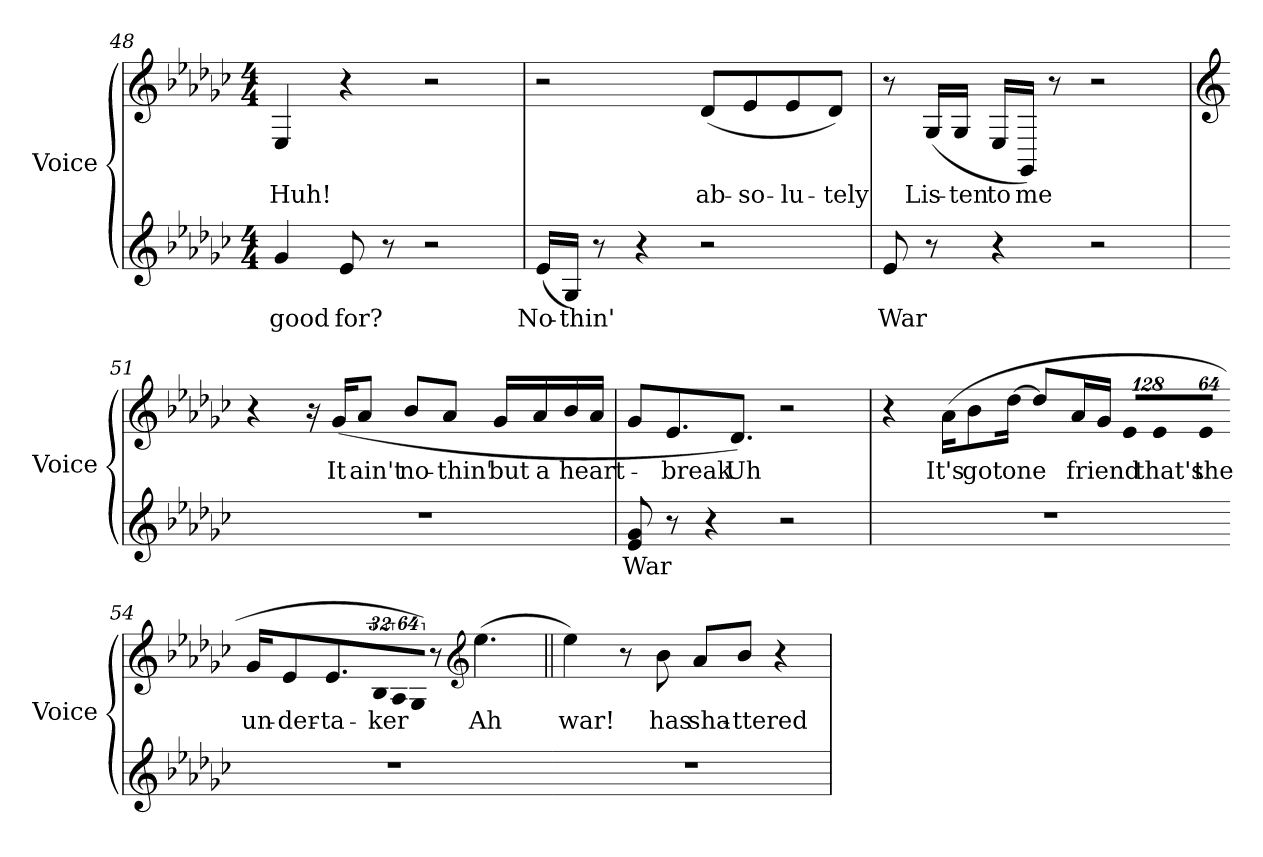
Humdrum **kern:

**kern	**text	**kern	**text
*part2	*part2	*part1	*part1
*staff2	*staff2	*staff1	*staff1
*I"Voice	*	*I"Voice	*
*I'Voice	*	*I'Voice	*
!!LO:PB:g=z
*clefG2	*	*clefG2	*
*k[b-e-a-d-g-c-]	*	*k[b-e-a-d-g-c-]	*
*e-:	*	*e-:	*
*M4/4	*	*M4/4	*
=48	=48	=48	=48
!	!LO:LY:b:color=#000000	!	!
!	!	!	!LO:LY:b:color=#000000
4g-i/	good	4E-i/	Huh!
!	!LO:LY:b:color=#000000	!	!
8e-i/	for?	4r	.
8r	.	.	.
2r	.	2r	.
=49	=49	=49	=49
!	!LO:LY:b:color=#000000	!	!
(16e-i/LL	No-	2r	.
!	!LO:LY:b:color=#000000	!	!
16G-i/JJ)	-thin'	.	.
8r	.	.	.
4r	.	.	.
!	!	!	!LO:LY:b:color=#000000
2r	.	(8d-i/L	ab-
!	!	!	!LO:LY:b:color=#000000
.	.	8e-i/	-so-
!	!	!	!LO:LY:b:color=#000000
.	.	8e-i/	-lu-
!	!	!	!LO:LY:b:color=#000000
.	.	8d-i/J)	-tely
!!LO:LB:g=z
=50	=50	=50	=50
!	!LO:LY:b:color=#000000	!	!
8e-i/	War	8r	.
!	!	!	!LO:LY:b:color=#000000
8r	.	(16G-i/LL	Lis-
!	!	!	!LO:LY:b:color=#000000
.	.	16G-i/JJ	-ten
!	!	!	!LO:LY:b:color=#000000
4r	.	16E-i/LL	to
!	!	!	!LO:LY:b:color=#000000
.	.	16GG-i/JJ)	me
.	.	8r	.
2r	.	2r	.
!!LO:LB:g=z
=51	=51	=51	=51
*	*	*clefG2	*
1r	.	4r	.
.	.	16r	.
!	!	!	!LO:LY:b:color=#000000
.	.	(16g-i/KL	It
!	!	!	!LO:LY:b:color=#000000
.	.	8a-i/J	ain't
!	!	!	!LO:LY:b:color=#000000
.	.	8b-i/L	no-
!	!	!	!LO:LY:b:color=#000000
.	.	8a-i/J	-thin'
!	!	!	!LO:LY:b:color=#000000
.	.	16g-i/LL	but
!	!	!	!LO:LY:b:color=#000000
.	.	16a-i/	a
!	!	!	!LO:LY:b:color=#000000
.	.	16b-i/	heart-
.	.	16a-i/JJ	.
=52	=52	=52	=52
!	!LO:LY:b:color=#000000	!	!
8e-i/ 8g-i	War	8g-i/L	.
!	!	!	!LO:LY:b:color=#000000
8r	.	8.e-i/	-break
4r	.	.	.
!	!	!	!LO:LY:b:color=#000000
.	.	8.d-i/J)	Uh
2r	.	2r	.
!!LO:LB:g=z
=53	=53	=53	=53
1r	.	4r	.
!	!	!	!LO:LY:b:color=#000000
.	.	(16a-i\KL	It's
!	!	!	!LO:LY:b:color=#000000
.	.	8b-i\	got
!	!	!	!LO:LY:b:color=#000000
.	.	[16dd-i\Jk	one
.	.	8dd-i/L]	.
!	!	!	!LO:LY:b:color=#000000
.	.	16a-i/L	friend
.	.	16g-i/JJ	.
*	*	*Xbrackettup	*
!	!	!LO:N:vis=8	!
.	.	1024%85e-i/L	.
!	!	!LO:N:vis=8	!
!	!	!	!LO:LY:b:color=#000000
.	.	1024%85e-i/	that's
!	!	!LO:N:vis=8	!
!	!	!	!LO:LY:b:color=#000000
.	.	512%43e-i/J	the
!!LO:LB:g=z
=54||	=54	=54	=54
!	!	!	!LO:LY:b:color=#000000
1r	.	16g-i/KL	un-
!	!	!	!LO:LY:b:color=#000000
.	.	8e-i/	-der-
!	!	!	!LO:LY:b:color=#000000
.	.	8.e-i/	-ta-
*	*	*brackettup	*
!	!	!LO:N:vis=16	!
!	!	!	!LO:LY:b:color=#000000
.	.	512%21B-i/L	-ker
!	!	!LO:N:vis=16	!
.	.	1024%43A-i/	.
!	!	!LO:N:vis=16	!
.	.	1024%43G-i/JJ)	.
.	.	8r	.
*	*	*clefG2	*
!	!	!	!LO:LY:b:color=#000000
.	.	(4.ee-i\	Ah
=55	=55||	=55||	=55||
!	!	!	!LO:LY:b:color=#000000
1r	.	4ee-i\)	war!
.	.	8r	.
!	!	!	!LO:LY:b:color=#000000
.	.	8b-i\	has
!	!	!	!LO:LY:b:color=#000000
.	.	8a-i/L	sha-
!	!	!	!LO:LY:b:color=#000000
.	.	8b-i/J	-ttered
.	.	4r	.
=	=	=	=
*-	*-	*-	*-
